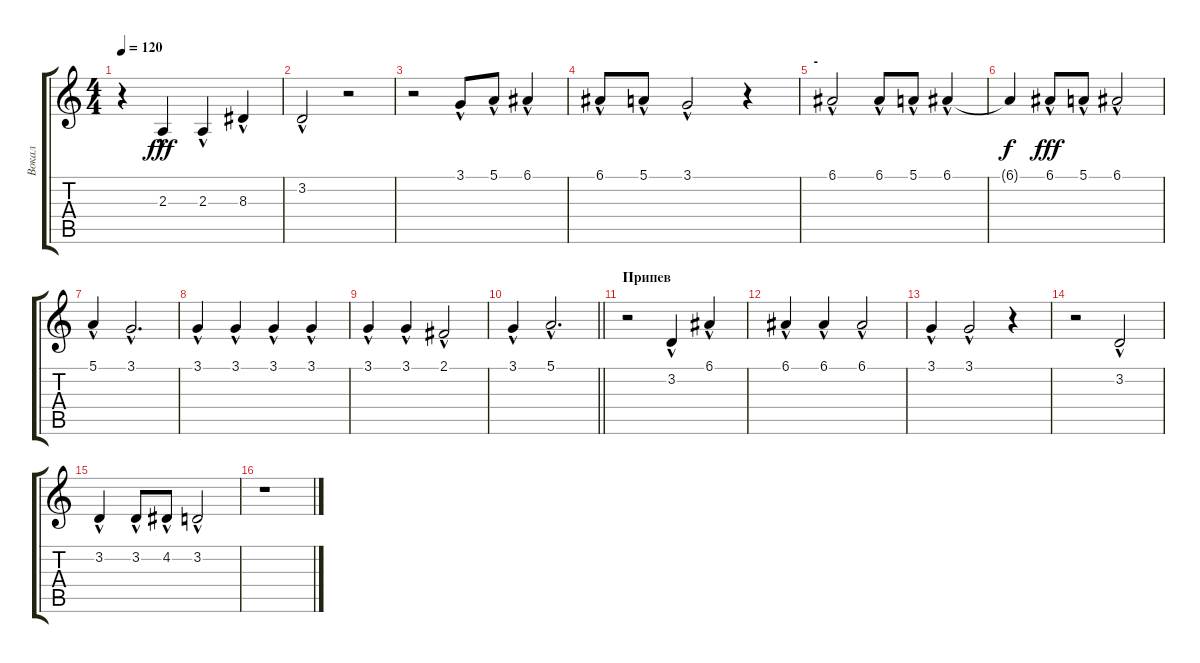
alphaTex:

\track ("Вокал" "Вокал") {instrument lead6voice}
\staff {score tabs}
\tuning (E4 B3 G3 D3 A2 E2) {hide}
\ts (4 4)
\tempo 120
\clef g2
\ks c
r.4{dy fff} 2.3{hac}.4 2.3{hac}.4 8.3{hac}.4 |
3.2{hac}.2 r.2 |
r.2 3.1{hac}.8 5.1{hac}.8 6.1{hac}.4 |
6.1{hac}.8 5.1{hac}.8 3.1{hac}.2 r.4 |
\section ("" "-")
6.1{hac}.2 6.1{hac}.8 5.1{hac}.8 6.1{hac}.4 |
6.1{t}.4{dy f} 6.1{hac}.8{dy fff} 5.1{hac}.8 6.1{hac}.2 |
5.1{hac}.4 3.1{hac}.2{d} |
3.1{hac}.4 3.1{hac}.4 3.1{hac}.4 3.1{hac}.4 |
3.1{hac}.4 3.1{hac}.4 2.1{hac}.2 |
\barLineRight lightlight
3.1{hac}.4 5.1{hac}.2{d} |
\section ("" "Припев")
r.2 3.2{hac}.4 6.1{hac}.4 |
6.1{hac}.4 6.1{hac}.4 6.1{hac}.2 |
3.1{hac}.4 3.1{hac}.2 r.4 |
r.2 3.2{hac}.2 |
3.2{hac}.4 3.2{hac}.8 4.2{hac}.8 3.2{hac}.2 |
r.1
